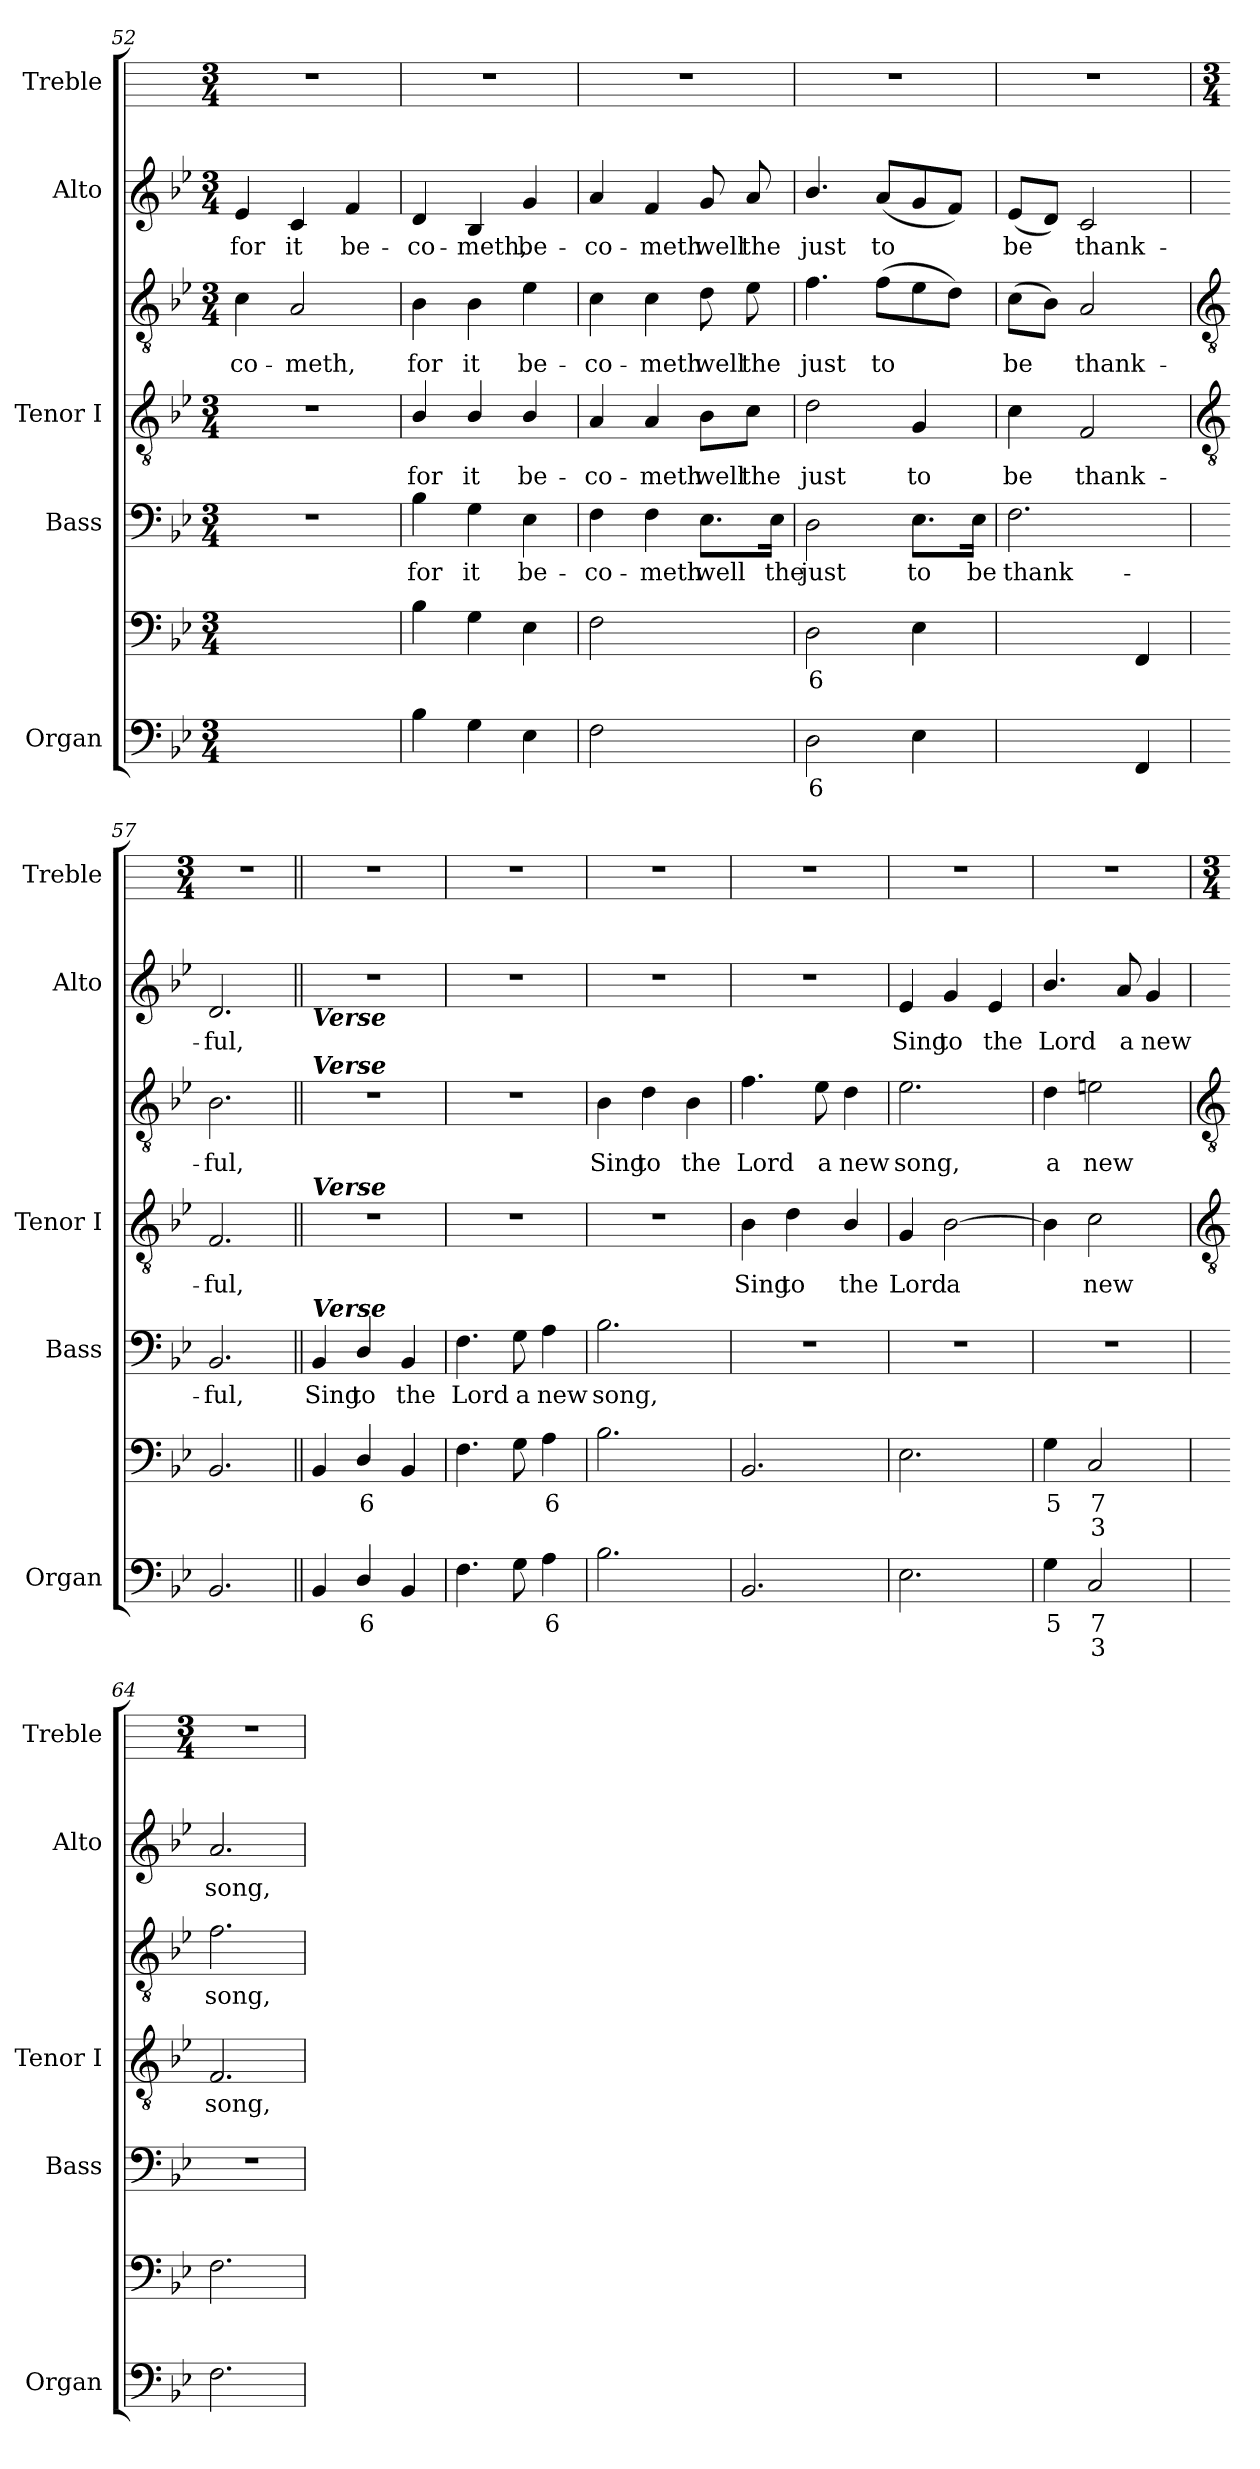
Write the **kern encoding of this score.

**kern	**text	**text	**kern	**text	**text	**kern	**text	**kern	**text	**kern	**text	**kern	**text	**kern
*part5	*part5	*part5	*part5	*part5	*part5	*part4	*part4	*part3	*part3	*part3	*part3	*part2	*part2	*part1
*staff7	*staff7	*staff7	*staff6	*staff6	*staff6	*staff5	*staff5	*staff4	*staff4	*staff3	*staff3	*staff2	*staff2	*staff1
*I"Organ	*	*	*	*	*	*I"Bass	*	*I"Tenor I	*	*	*	*I"Alto	*	*I"Treble
*I'Organ	*	*	*	*	*	*I'Bass	*	*I'Tenor I	*	*	*	*I'Alto	*	*I'Treble
*	*	*	*clefF4	*	*	*clefF4	*	*clefGv2	*	*clefGv2	*	*clefG2	*	*
*k[b-e-]	*	*	*k[b-e-]	*	*	*k[b-e-]	*	*k[b-e-]	*	*k[b-e-]	*	*k[b-e-]	*	*
*B-:	*	*	*B-:	*	*	*B-:	*	*B-:	*	*B-:	*	*B-:	*	*
*M3/4	*	*	*M3/4	*	*	*M3/4	*	*M3/4	*	*M3/4	*	*M3/4	*	*M3/4
=52	=52	=52	=52	=52	=52	=52	=52	=52	=52	=52	=52	=52	=52	=52
!	!	!	!	!	!	!LO:N:vis=1	!	!LO:N:vis=1	!	!	!LO:LY:b	!	!LO:LY:b	!
[2Ayy	.	.	[2Ayy	.	.	2.r	.	2.r	.	4c	co-	4e-	for	2.r
!	!	!	!	!	!	!	!	!	!	!	!LO:LY:b	!	!LO:LY:b	!
.	.	.	.	.	.	.	.	.	.	2A	-meth,	4c	it	.
!	!LO:LY:b	!	!	!LO:LY:b	!	!	!	!	!	!	!	!	!LO:LY:b	!
4Ayy]	6	.	4Ayy]	6	.	.	.	.	.	.	.	4f	be-	.
=53	=53	=53	=53	=53	=53	=53	=53	=53	=53	=53	=53	=53	=53	=53
!	!	!	!	!	!	!	!LO:LY:b	!	!LO:LY:b	!	!LO:LY:b	!	!LO:LY:b	!
4B-	.	.	4B-	.	.	4B-	for	4B-/	-for	4B-	for	4d	-co-	2.r
!	!	!	!	!	!	!	!LO:LY:b	!	!LO:LY:b	!	!LO:LY:b	!	!LO:LY:b	!
4G	.	.	4G	.	.	4G	it	4B-/	it	4B-	it	4B-	-meth,	.
!	!	!	!	!	!	!	!LO:LY:b	!	!LO:LY:b	!	!LO:LY:b	!	!LO:LY:b	!
4E-	.	.	4E-	.	.	4E-	be-	4B-/	be-	4e-	be-	4g	be-	.
=54	=54	=54	=54	=54	=54	=54	=54	=54	=54	=54	=54	=54	=54	=54
!	!	!	!	!	!	!	!LO:LY:b	!	!LO:LY:b	!	!LO:LY:b	!	!LO:LY:b	!
2F	.	.	2F	.	.	4F	-co-	4A	co-	4c	-co-	4a	-co-	2.r
!	!	!	!	!	!	!	!LO:LY:b	!	!LO:LY:b	!	!LO:LY:b	!	!LO:LY:b	!
.	.	.	.	.	.	4F	-meth	4A	-meth	4c	-meth	4f	-meth	.
!	!LO:LY:b	!LO:LY:b	!	!LO:LY:b	!LO:LY:b	!	!LO:LY:b	!	!LO:LY:b	!	!LO:LY:b	!	!LO:LY:b	!
8E-\Lyy	5	3	8E-\Lyy	5	3	8.E-\L	well	8B-\L	well	8d	well	8g	well	.
!	!LO:LY:b	!LO:LY:b	!	!LO:LY:b	!LO:LY:b	!	!	!	!LO:LY:b	!	!LO:LY:b	!	!LO:LY:b	!
8E-\Jyy	6	4	8E-\Jyy	6	4	.	.	8c\J	the	8e-	the	8a	the	.
!	!	!	!	!	!	!	!LO:LY:b	!	!	!	!	!	!	!
.	.	.	.	.	.	16E-\Jk	the	.	.	.	.	.	.	.
=55	=55	=55	=55	=55	=55	=55	=55	=55	=55	=55	=55	=55	=55	=55
!	!LO:LY:b	!	!	!LO:LY:b	!	!	!LO:LY:b	!	!LO:LY:b	!	!LO:LY:b	!	!LO:LY:b	!
2D	6	.	2D	6	.	2D	just	2d	just	4.f	just	4.b-/	just	2.r
!	!	!	!	!	!	!	!	!	!	!	!LO:LY:b	!	!LO:LY:b	!
.	.	.	.	.	.	.	.	.	.	(>8fL	to	(<8aL	to	.
!	!	!	!	!	!	!	!LO:LY:b	!	!LO:LY:b	!	!	!	!	!
4E-	.	.	4E-	.	.	8.E-\L	to	4G	to	8e-	.	8g	.	.
.	.	.	.	.	.	.	.	.	.	8dJ)	.	8fJ)	.	.
!	!	!	!	!	!	!	!LO:LY:b	!	!	!	!	!	!	!
.	.	.	.	.	.	16E-\Jk	be	.	.	.	.	.	.	.
=56	=56	=56	=56	=56	=56	=56	=56	=56	=56	=56	=56	=56	=56	=56
!	!LO:LY:b	!	!	!LO:LY:b	!	!	!LO:LY:b	!	!LO:LY:b	!	!LO:LY:b	!	!LO:LY:b	!
[4Fyy	4	.	[4Fyy	4	.	2.F	thank-	4c	-be	(>8cL	be	(<8e-L	be	2.r
.	.	.	.	.	.	.	.	.	.	8B-J)	.	8dJ)	.	.
!	!LO:LY:b	!	!	!LO:LY:b	!	!	!	!	!LO:LY:b	!	!LO:LY:b	!	!LO:LY:b	!
4Fyy]	3	.	4Fyy]	3	.	.	.	2F	thank-	2A	thank-	2c	thank-	.
4FF	.	.	4FF	.	.	.	.	.	.	.	.	.	.	.
!!LO:LB:g=z
=57	=57	=57	=57	=57	=57	=57	=57	=57	=57	=57	=57	=57	=57	=57
*	*	*	*	*	*	*	*	*clefGv2	*	*clefGv2	*	*	*	*
*	*	*	*	*	*	*	*	*	*	*	*	*	*	*M3/4
!	!	!	!	!	!	!	!LO:LY:b	!	!LO:LY:b	!	!LO:LY:b	!	!LO:LY:b	!
2.BB-	.	.	2.BB-	.	.	2.BB-	-ful,	2.F	ful,	2.B-	-ful,	2.d	-ful,	2.r
=58||	=58||	=58||	=58||	=58||	=58||	=58||	=58||	=58||	=58||	=58||	=58||	=58||	=58||	=58||
!	!	!	!	!	!	!	!	!	!	!	!	!LO:TX:b:Bi:t=Verse	!	!
!	!	!	!	!	!	!	!	!	!	!LO:TX:a:Bi:t=Verse	!	!	!	!
!	!	!	!	!	!	!	!	!LO:TX:a:Bi:t=Verse	!	!	!	!	!	!
!	!	!	!	!	!	!LO:TX:a:Bi:t=Verse	!	!	!	!	!	!	!	!
!	!	!	!	!	!	!	!LO:LY:b	!LO:N:vis=1	!	!LO:N:vis=1	!	!LO:N:vis=1	!	!
4BB-	.	.	4BB-	.	.	4BB-	Sing	2.r	.	2.r	.	2.r	.	2.r
!	!LO:LY:b	!	!	!LO:LY:b	!	!	!LO:LY:b	!	!	!	!	!	!	!
4D/	6	.	4D/	6	.	4D/	to	.	.	.	.	.	.	.
!	!	!	!	!	!	!	!LO:LY:b	!	!	!	!	!	!	!
4BB-	.	.	4BB-	.	.	4BB-	the	.	.	.	.	.	.	.
=59	=59	=59	=59	=59	=59	=59	=59	=59	=59	=59	=59	=59	=59	=59
!	!	!	!	!	!	!	!LO:LY:b	!LO:N:vis=1	!	!LO:N:vis=1	!	!LO:N:vis=1	!	!
4.F	.	.	4.F	.	.	4.F	Lord	2.r	.	2.r	.	2.r	.	2.r
!	!	!	!	!	!	!	!LO:LY:b	!	!	!	!	!	!	!
8G	.	.	8G	.	.	8G	a	.	.	.	.	.	.	.
!	!LO:LY:b	!	!	!LO:LY:b	!	!	!LO:LY:b	!	!	!	!	!	!	!
4A	6	.	4A	6	.	4A	new	.	.	.	.	.	.	.
=60	=60	=60	=60	=60	=60	=60	=60	=60	=60	=60	=60	=60	=60	=60
!	!	!	!	!	!	!	!LO:LY:b	!LO:N:vis=1	!	!	!LO:LY:b	!LO:N:vis=1	!	!
2.B-	.	.	2.B-	.	.	2.B-	song,	2.r	.	4B-	Sing	2.r	.	2.r
!	!	!	!	!	!	!	!	!	!	!	!LO:LY:b	!	!	!
.	.	.	.	.	.	.	.	.	.	4d	to	.	.	.
!	!	!	!	!	!	!	!	!	!	!	!LO:LY:b	!	!	!
.	.	.	.	.	.	.	.	.	.	4B-	the	.	.	.
=61	=61	=61	=61	=61	=61	=61	=61	=61	=61	=61	=61	=61	=61	=61
!	!	!	!	!	!	!LO:N:vis=1	!	!	!LO:LY:b	!	!LO:LY:b	!LO:N:vis=1	!	!
2.BB-	.	.	2.BB-	.	.	2.r	.	4B-	Sing	4.f	Lord	2.r	.	2.r
!	!	!	!	!	!	!	!	!	!LO:LY:b	!	!	!	!	!
.	.	.	.	.	.	.	.	4d	to	.	.	.	.	.
!	!	!	!	!	!	!	!	!	!	!	!LO:LY:b	!	!	!
.	.	.	.	.	.	.	.	.	.	8e-	a	.	.	.
!	!	!	!	!	!	!	!	!	!LO:LY:b	!	!LO:LY:b	!	!	!
.	.	.	.	.	.	.	.	4B-/	the	4d	new	.	.	.
=62	=62	=62	=62	=62	=62	=62	=62	=62	=62	=62	=62	=62	=62	=62
!	!	!	!	!	!	!LO:N:vis=1	!	!	!LO:LY:b	!	!LO:LY:b	!	!LO:LY:b	!
2.E-	.	.	2.E-	.	.	2.r	.	4G	Lord	2.e-	song,	4e-	Sing	2.r
!	!	!	!	!	!	!	!	!	!LO:LY:b	!	!	!	!LO:LY:b	!
.	.	.	.	.	.	.	.	[2B-	a	.	.	4g	to	.
!	!	!	!	!	!	!	!	!	!	!	!	!	!LO:LY:b	!
.	.	.	.	.	.	.	.	.	.	.	.	4e-	the	.
=63	=63	=63	=63	=63	=63	=63	=63	=63	=63	=63	=63	=63	=63	=63
!	!LO:LY:b	!	!	!LO:LY:b	!	!LO:N:vis=1	!	!	!	!	!LO:LY:b	!	!LO:LY:b	!
4G	5	.	4G	5	.	2.r	.	4B-]	.	4d	a	4.b-/	Lord	2.r
!	!LO:LY:b	!LO:LY:b	!	!LO:LY:b	!LO:LY:b	!	!	!	!LO:LY:b	!	!LO:LY:b	!	!	!
2C	7	3	2C	7	3	.	.	2c	new	2en	new	.	.	.
!	!	!	!	!	!	!	!	!	!	!	!	!	!LO:LY:b	!
.	.	.	.	.	.	.	.	.	.	.	.	8a	a	.
!	!	!	!	!	!	!	!	!	!	!	!	!	!LO:LY:b	!
.	.	.	.	.	.	.	.	.	.	.	.	4g	new	.
!!LO:LB:g=z
=64	=64	=64	=64	=64	=64	=64	=64	=64	=64	=64	=64	=64	=64	=64
*	*	*	*	*	*	*	*	*clefGv2	*	*clefGv2	*	*	*	*
*	*	*	*	*	*	*	*	*	*	*	*	*	*	*M3/4
!	!	!	!	!	!	!LO:N:vis=1	!	!	!LO:LY:b	!	!LO:LY:b	!	!LO:LY:b	!
2.F	.	.	2.F	.	.	2.r	.	2.F	song,	2.f	song,	2.a	song,	2.r
=	=	=	=	=	=	=	=	=	=	=	=	=	=	=
*-	*-	*-	*-	*-	*-	*-	*-	*-	*-	*-	*-	*-	*-	*-
